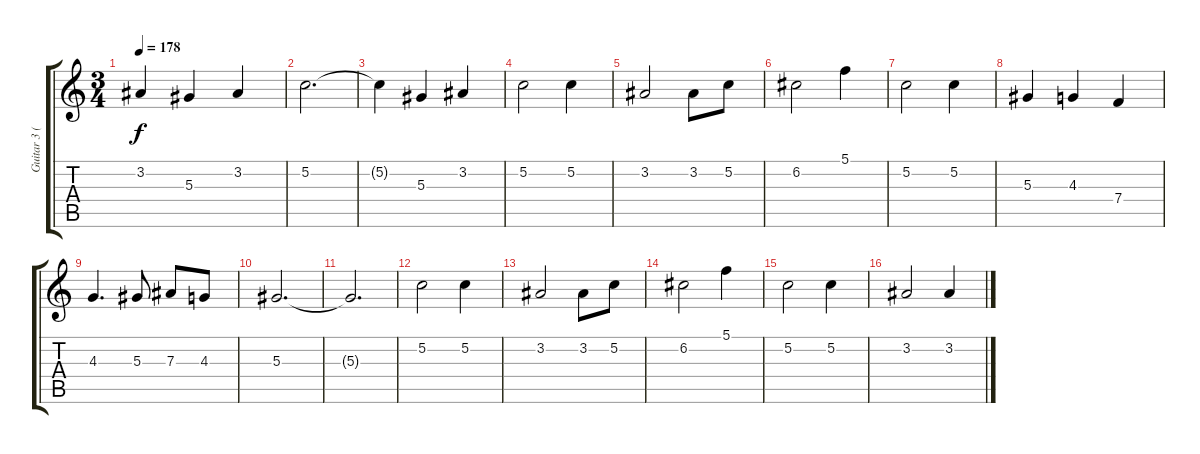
\track ("Guitar 3 (Rhytm)" "Guitar 3 (") {instrument distortionguitar}
\staff {score tabs}
\tuning (C4 G3 Eb3 Bb2 F2 C2) {hide}
\ts (3 4)
\tempo 178
\clef g2
\ks c
3.2.4{dy f} 5.3.4 3.2.4 |
5.2.2{d} |
5.2{t}.4 5.3.4 3.2.4 |
5.2.2 5.2.4 |
3.2.2 3.2.8 5.2.8 |
6.2.2 5.1.4 |
5.2.2 5.2.4 |
5.3.4 4.3.4 7.4.4 |
4.3.4{d} 5.3.8 7.3.8 4.3.8 |
5.3.2{d} |
5.3{t}.2{d} |
5.2.2 5.2.4 |
3.2.2 3.2.8 5.2.8 |
6.2.2 5.1.4 |
5.2.2 5.2.4 |
3.2.2 3.2.4
